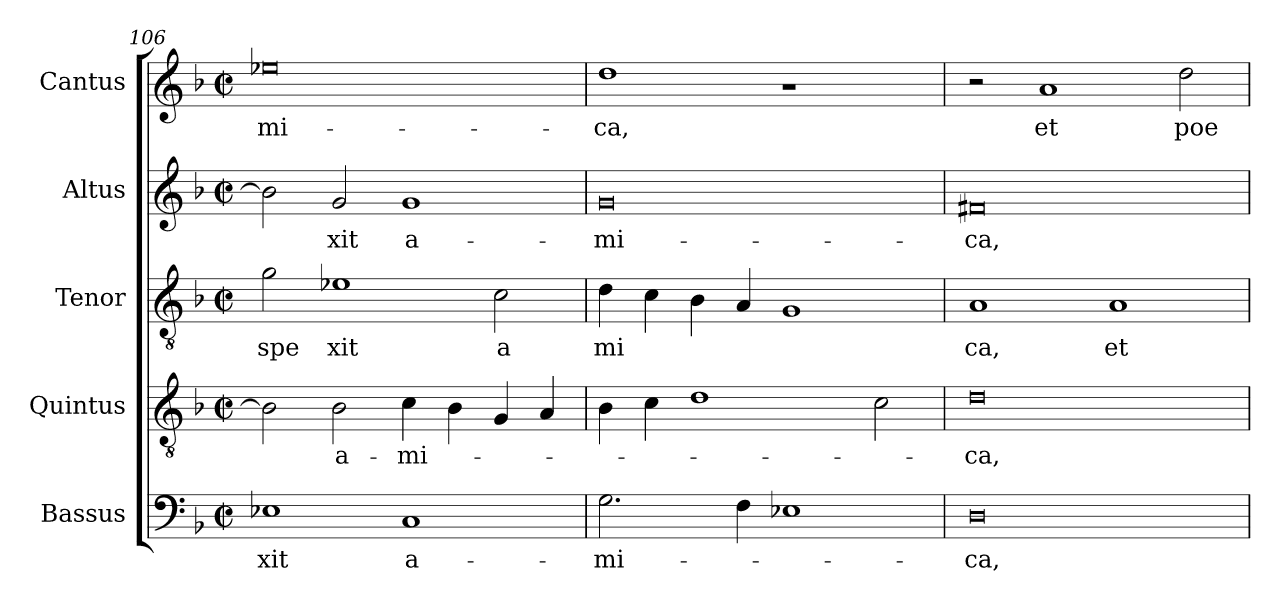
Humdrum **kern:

**kern	**text	**kern	**text	**kern	**text	**kern	**text	**kern	**text
*part5	*part5	*part4	*part4	*part3	*part3	*part2	*part2	*part1	*part1
*staff5	*staff5	*staff4	*staff4	*staff3	*staff3	*staff2	*staff2	*staff1	*staff1
*I"Bassus	*	*I"Quintus	*	*I"Tenor	*	*I"Altus	*	*I"Cantus	*
*clefF4	*	*clefGv2	*	*clefGv2	*	*clefG2	*	*clefG2	*
*k[b-]	*	*k[b-]	*	*k[b-]	*	*k[b-]	*	*k[b-]	*
*F:	*	*F:	*	*F:	*	*F:	*	*F:	*
*M2/2	*	*M2/2	*	*M2/2	*	*M2/2	*	*M2/2	*
*met(c|)	*	*met(c|)	*	*met(c|)	*	*met(c|)	*	*met(c|)	*
=106	=106	=106	=106	=106	=106	=106	=106	=106	=106
!	!LO:LY:b:cj	!	!	!	!LO:LY:b:cj	!	!	!	!LO:LY:b:cj
1E-X	-xit	2B-\]	.	2g\	spe	2b-\]	.	0ee-X	-mi-
!	!	!	!LO:LY:b:cj	!	!LO:LY:b:cj	!	!LO:LY:b:cj	!	!
.	.	2B-\	a-	1e-X	xit	2g/	-xit	.	.
!	!LO:LY:b:cj	!	!LO:LY:b	!	!	!	!LO:LY:b:cj	!	!
1C	a-	4c\	-mi-	.	.	1g	a-	.	.
.	.	4B-\	.	.	.	.	.	.	.
!	!	!	!	!	!LO:LY:b:cj	!	!	!	!
.	.	4G/	.	2c\	a	.	.	.	.
.	.	4A/	.	.	.	.	.	.	.
=107	=107	=107	=107	=107	=107	=107	=107	=107	=107
!	!LO:LY:b	!	!	!	!LO:LY:b	!	!LO:LY:b:cj	!	!LO:LY:b:cj
2.G\	-mi-	4B-\	.	4d\	mi	0g	-mi-	1dd	-ca,
.	.	4c\	.	4c\	.	.	.	.	.
.	.	1d	.	4B-\	.	.	.	.	.
4F\	.	.	.	4A/	.	.	.	.	.
!	!	!	!	!	!	!	!	!LO:N:vis=1	!
1E-X	.	.	.	1G	.	.	.	4ra	.
.	.	.	.	.	.	.	.	2.ryy	.
.	.	2c\	.	.	.	.	.	.	.
=108	=108	=108	=108	=108	=108	=108	=108	=108	=108
!	!LO:LY:b:cj	!	!LO:LY:b:cj	!	!LO:LY:b:cj	!	!LO:LY:b:cj	!	!
0D	-ca,	0d	-ca,	1A	ca,	0f#X	-ca,	2r	.
!	!	!	!	!	!	!	!	!	!LO:LY:b:cj
.	.	.	.	.	.	.	.	1a	et
!	!	!	!	!	!LO:LY:b:cj	!	!	!	!
.	.	.	.	1A	et	.	.	.	.
!	!	!	!	!	!	!	!	!	!LO:LY:b:cj
.	.	.	.	.	.	.	.	2dd\	poe-
=	=	=	=	=	=	=	=	=	=
*-	*-	*-	*-	*-	*-	*-	*-	*-	*-
